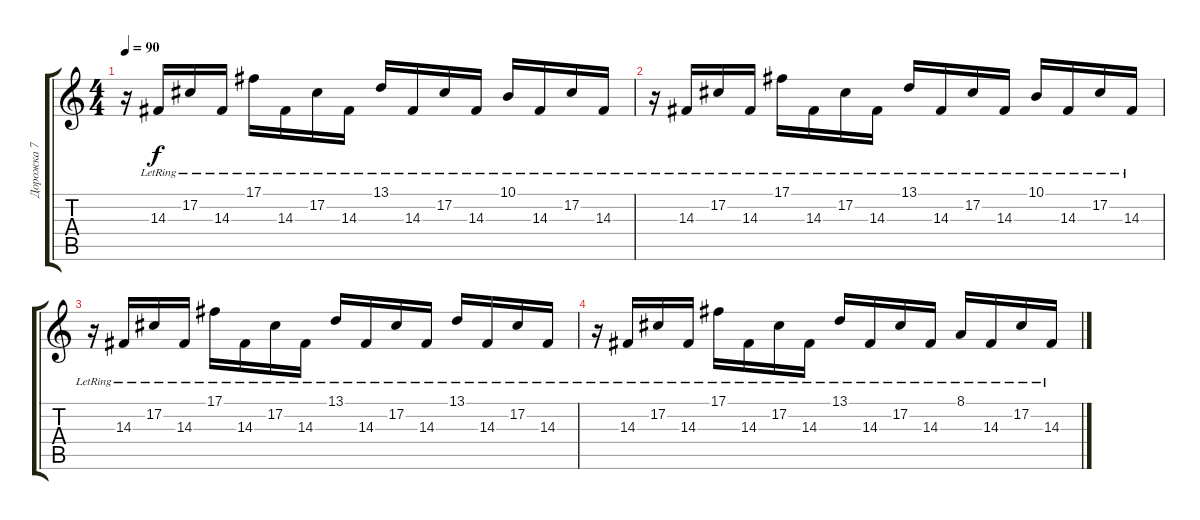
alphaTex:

\track ("Дорожка 7" "Дорожка 7") {instrument electricgrandpiano}
\staff {score tabs}
\tuning (Db4 Ab3 E3 B2 Gb2 B1) {hide}
\ts (4 4)
\tempo 90
\clef g2
\ks c
r.16{dy f} 14.3{lr}.16 17.2{lr}.16 14.3{lr}.16 17.1{lr}.16 14.3{lr}.16 17.2{lr}.16 14.3{lr}.16 13.1{lr}.16 14.3{lr}.16 17.2{lr}.16 14.3{lr}.16 10.1{lr}.16 14.3{lr}.16 17.2{lr}.16 14.3{lr}.16 |
r.16 14.3{lr}.16 17.2{lr}.16 14.3{lr}.16 17.1{lr}.16 14.3{lr}.16 17.2{lr}.16 14.3{lr}.16 13.1{lr}.16 14.3{lr}.16 17.2{lr}.16 14.3{lr}.16 10.1{lr}.16 14.3{lr}.16 17.2{lr}.16 14.3{lr}.16 |
r.16 14.3{lr}.16 17.2{lr}.16 14.3{lr}.16 17.1{lr}.16 14.3{lr}.16 17.2{lr}.16 14.3{lr}.16 13.1{lr}.16 14.3{lr}.16 17.2{lr}.16 14.3{lr}.16 13.1{lr}.16 14.3{lr}.16 17.2{lr}.16 14.3{lr}.16 |
r.16 14.3{lr}.16 17.2{lr}.16 14.3{lr}.16 17.1{lr}.16 14.3{lr}.16 17.2{lr}.16 14.3{lr}.16 13.1{lr}.16 14.3{lr}.16 17.2{lr}.16 14.3{lr}.16 8.1{lr}.16 14.3{lr}.16 17.2{lr}.16 14.3{lr}.16
